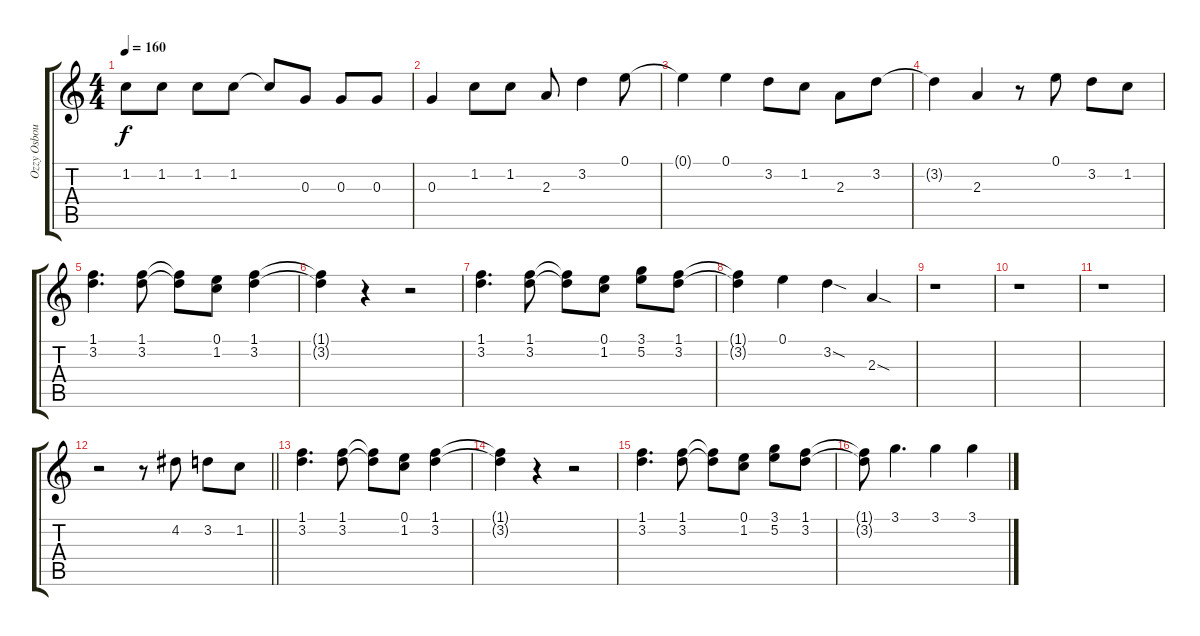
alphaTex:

\track ("Ozzy Osbourne" "Ozzy Osbou") {instrument acousticguitarsteel}
\staff {score tabs}
\tuning (E4 B3 G3 D3 A2 E2) {hide}
\ts (4 4)
\tempo 160
\clef g2
\ks aminor
1.2.8{dy f} 1.2.8 1.2.8 1.2.8 1.2{t}.8 0.3.8 0.3.8 0.3.8 |
0.3.4 1.2.8 1.2.8 2.3.8 3.2.4 0.1.8 |
0.1{t}.4 0.1.4 3.2.8 1.2.8 2.3.8 3.2.8 |
3.2{t}.4 2.3.4 r.8 0.1.8 3.2.8 1.2.8 |
(1.1 3.2).4{d} (1.1 3.2).8 (1.1{t} 3.2{t}).8 (0.1 1.2).8 (1.1 3.2).4 |
(1.1{t} 3.2{t}).4 r.4 r.2 |
(1.1 3.2).4{d} (1.1 3.2).8 (1.1{t} 3.2{t}).8 (0.1 1.2).8 (3.1 5.2).8 (1.1 3.2).8 |
(1.1{t} 3.2{t}).4 0.1.4 3.2{sod}.4 2.3{sod}.4 |
r.1 |
r.1 |
r.1 |
\barLineRight lightlight
r.2 r.8 4.2.8 3.2.8 1.2.8 |
(1.1 3.2).4{d} (1.1 3.2).8 (1.1{t} 3.2{t}).8 (0.1 1.2).8 (1.1 3.2).4 |
(1.1{t} 3.2{t}).4 r.4 r.2 |
(1.1 3.2).4{d} (1.1 3.2).8 (1.1{t} 3.2{t}).8 (0.1 1.2).8 (3.1 5.2).8 (1.1 3.2).8 |
(1.1{t} 3.2{t}).8 3.1.4{d} 3.1.4 3.1.4
